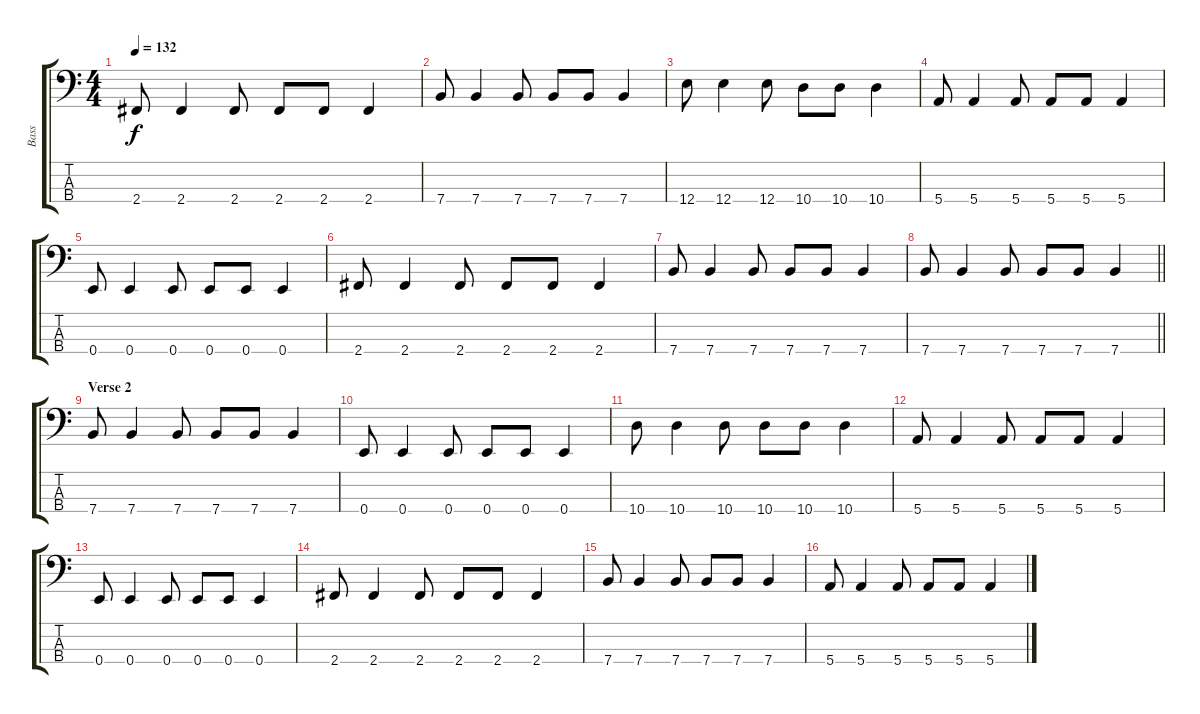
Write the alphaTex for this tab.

\track ("Bass" "Bass") {instrument electricbassfinger}
\staff {score tabs}
\tuning (G2 D2 A1 E1) {hide}
\ts (4 4)
\tempo 132
\clef f4
\ks c
2.4.8{dy f} 2.4.4 2.4.8 2.4.8 2.4.8 2.4.4 |
7.4.8 7.4.4 7.4.8 7.4.8 7.4.8 7.4.4 |
12.4.8 12.4.4 12.4.8 10.4.8 10.4.8 10.4.4 |
5.4.8 5.4.4 5.4.8 5.4.8 5.4.8 5.4.4 |
0.4.8 0.4.4 0.4.8 0.4.8 0.4.8 0.4.4 |
2.4.8 2.4.4 2.4.8 2.4.8 2.4.8 2.4.4 |
7.4.8 7.4.4 7.4.8 7.4.8 7.4.8 7.4.4 |
\barLineRight lightlight
7.4.8 7.4.4 7.4.8 7.4.8 7.4.8 7.4.4 |
\section ("" "Verse 2")
7.4.8 7.4.4 7.4.8 7.4.8 7.4.8 7.4.4 |
0.4.8 0.4.4 0.4.8 0.4.8 0.4.8 0.4.4 |
10.4.8 10.4.4 10.4.8 10.4.8 10.4.8 10.4.4 |
5.4.8 5.4.4 5.4.8 5.4.8 5.4.8 5.4.4 |
0.4.8 0.4.4 0.4.8 0.4.8 0.4.8 0.4.4 |
2.4.8 2.4.4 2.4.8 2.4.8 2.4.8 2.4.4 |
7.4.8 7.4.4 7.4.8 7.4.8 7.4.8 7.4.4 |
5.4.8 5.4.4 5.4.8 5.4.8 5.4.8 5.4.4
